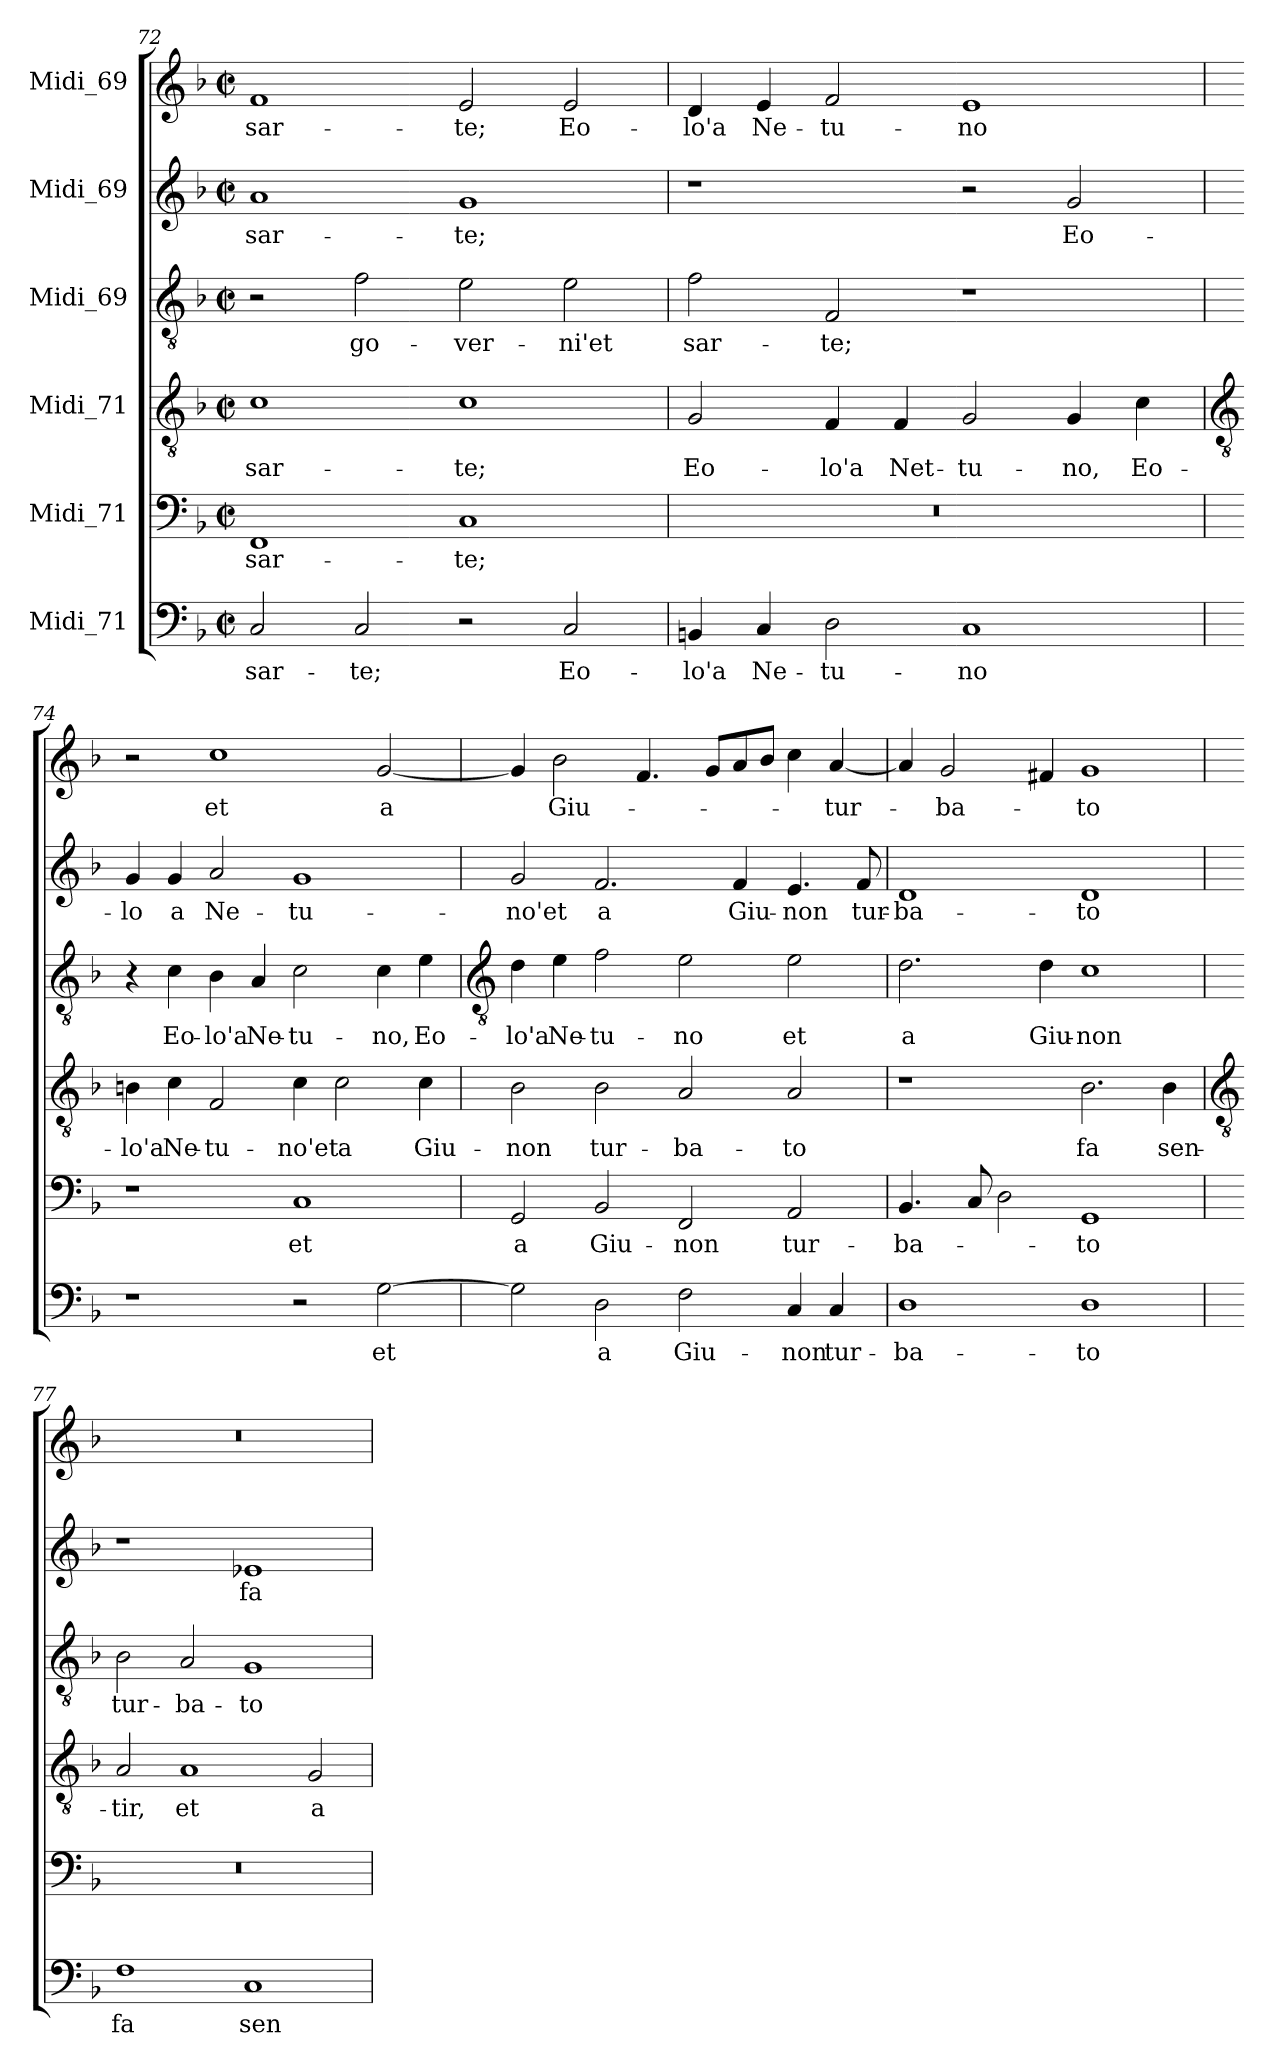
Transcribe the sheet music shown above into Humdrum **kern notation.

**kern	**text	**kern	**text	**kern	**text	**kern	**text	**kern	**text	**kern	**text
*part6	*part6	*part5	*part5	*part4	*part4	*part3	*part3	*part2	*part2	*part1	*part1
*staff6	*staff6	*staff5	*staff5	*staff4	*staff4	*staff3	*staff3	*staff2	*staff2	*staff1	*staff1
*I"Midi_71	*	*I"Midi_71	*	*I"Midi_71	*	*I"Midi_69	*	*I"Midi_69	*	*I"Midi_69	*
!!LO:LB:g=z
*clefF4	*	*clefF4	*	*clefGv2	*	*clefGv2	*	*clefG2	*	*clefG2	*
*k[b-]	*	*k[b-]	*	*k[b-]	*	*k[b-]	*	*k[b-]	*	*k[b-]	*
*F:	*	*F:	*	*F:	*	*F:	*	*F:	*	*F:	*
*M4/2	*	*M4/2	*	*M4/2	*	*M4/2	*	*M4/2	*	*M4/2	*
*met(c|)	*	*met(c|)	*	*met(c|)	*	*met(c|)	*	*met(c|)	*	*met(c|)	*
=72	=72	=72	=72	=72	=72	=72	=72	=72	=72	=72	=72
!	!LO:LY:b	!	!LO:LY:b	!	!LO:LY:b	!	!	!	!LO:LY:b	!	!LO:LY:b
2C	sar-	1FF	sar-	1c	sar-	2r	.	1a	sar-	1f	sar-
!	!LO:LY:b	!	!	!	!	!	!LO:LY:b	!	!	!	!
2C	-te;	.	.	.	.	2f	go-	.	.	.	.
!	!	!	!LO:LY:b	!	!LO:LY:b	!	!LO:LY:b	!	!LO:LY:b	!	!LO:LY:b
2r	.	1C	-te;	1c	-te;	2e	-ver-	1g	-te;	2e	-te;
!	!LO:LY:b	!	!	!	!	!	!LO:LY:b	!	!	!	!LO:LY:b
2C	Eo-	.	.	.	.	2e	-ni'et	.	.	2e	Eo-
=73	=73	=73	=73	=73	=73	=73	=73	=73	=73	=73	=73
!	!LO:LY:b	!	!	!	!LO:LY:b	!	!LO:LY:b	!	!	!	!LO:LY:b
4BBn	-lo'a	0r	.	2G	Eo-	2f	sar-	1r	.	4d	-lo'a
!	!LO:LY:b	!	!	!	!	!	!	!	!	!	!LO:LY:b
4C	Ne-	.	.	.	.	.	.	.	.	4e	Ne-
!	!LO:LY:b	!	!	!	!LO:LY:b	!	!LO:LY:b	!	!	!	!LO:LY:b
2D	-tu-	.	.	4F	-lo'a	2F	-te;	.	.	2f	-tu-
!	!	!	!	!	!LO:LY:b	!	!	!	!	!	!
.	.	.	.	4F	Net-	.	.	.	.	.	.
!	!LO:LY:b	!	!	!	!LO:LY:b	!	!	!	!	!	!LO:LY:b
1C	-no	.	.	2G	-tu-	1r	.	2r	.	1e	-no
!	!	!	!	!	!LO:LY:b	!	!	!	!LO:LY:b	!	!
.	.	.	.	4G	-no,	.	.	2g	Eo-	.	.
!	!	!	!	!	!LO:LY:b	!	!	!	!	!	!
.	.	.	.	4c	Eo-	.	.	.	.	.	.
!!LO:LB:g=z
=74	=74	=74	=74	=74	=74	=74	=74	=74	=74	=74	=74
*	*	*	*	*clefGv2	*	*	*	*	*	*	*
!	!	!	!	!	!LO:LY:b	!	!	!	!LO:LY:b	!	!
1r	.	1r	.	4Bn	-lo'a	4r	.	4g	-lo	2r	.
!	!	!	!	!	!LO:LY:b	!	!LO:LY:b	!	!LO:LY:b	!	!
.	.	.	.	4c	Ne-	4c	Eo-	4g	a	.	.
!	!	!	!	!	!LO:LY:b	!	!LO:LY:b	!	!LO:LY:b	!	!LO:LY:b
.	.	.	.	2F	-tu-	4B-	-lo'a	2a	Ne-	1cc	et
!	!	!	!	!	!	!	!LO:LY:b	!	!	!	!
.	.	.	.	.	.	4A	Ne-	.	.	.	.
!	!	!	!LO:LY:b	!	!LO:LY:b	!	!LO:LY:b	!	!LO:LY:b	!	!
2r	.	1C	et	4c	-no'et	2c	-tu-	1g	-tu-	.	.
!	!	!	!	!	!LO:LY:b	!	!	!	!	!	!
.	.	.	.	2c	a	.	.	.	.	.	.
!	!LO:LY:b	!	!	!	!	!	!LO:LY:b	!	!	!	!LO:LY:b
[2G	et	.	.	.	.	4c	-no,	.	.	[2g	a
!	!	!	!	!	!LO:LY:b	!	!LO:LY:b	!	!	!	!
.	.	.	.	4c	Giu-	4e	Eo-	.	.	.	.
!!LO:LB:g=z
=75	=75	=75	=75	=75	=75	=75	=75	=75	=75	=75	=75
*	*	*	*	*	*	*clefGv2	*	*	*	*	*
!	!	!	!LO:LY:b	!	!LO:LY:b	!	!LO:LY:b	!	!LO:LY:b	!	!
2G]	.	2GG	a	2B-	-non	4d	-lo'a	2g	-no'et	4g]	.
!	!	!	!	!	!	!	!LO:LY:b	!	!	!	!LO:LY:b
.	.	.	.	.	.	4e	Ne-	.	.	2b-	Giu-
!	!LO:LY:b	!	!LO:LY:b	!	!LO:LY:b	!	!LO:LY:b	!	!LO:LY:b	!	!
2D	a	2BB-	Giu-	2B-	tur-	2f	-tu-	2.f	a	.	.
.	.	.	.	.	.	.	.	.	.	4.f	.
!	!LO:LY:b	!	!LO:LY:b	!	!LO:LY:b	!	!LO:LY:b	!	!	!	!
2F	Giu-	2FF	-non	2A	-ba-	2e	-no	.	.	.	.
.	.	.	.	.	.	.	.	.	.	8gL	.
!	!	!	!	!	!	!	!	!	!LO:LY:b	!	!
.	.	.	.	.	.	.	.	4f	Giu-	8a	.
.	.	.	.	.	.	.	.	.	.	8b-J	.
!	!LO:LY:b	!	!LO:LY:b	!	!LO:LY:b	!	!LO:LY:b	!	!LO:LY:b	!	!
4C	-non	2AA	tur-	2A	-to	2e	et	4.e	-non	4cc	.
!	!LO:LY:b	!	!	!	!	!	!	!	!	!	!LO:LY:b
4C	tur-	.	.	.	.	.	.	.	.	[4a	-tur-
!	!	!	!	!	!	!	!	!	!LO:LY:b	!	!
.	.	.	.	.	.	.	.	8f	tur-	.	.
=76	=76	=76	=76	=76	=76	=76	=76	=76	=76	=76	=76
!	!LO:LY:b	!	!LO:LY:b	!	!	!	!LO:LY:b	!	!LO:LY:b	!	!
1D	-ba-	4.BB-	-ba-	1r	.	2.d	a	1d	-ba-	4a]	.
!	!	!	!	!	!	!	!	!	!	!	!LO:LY:b
.	.	.	.	.	.	.	.	.	.	2g	-ba-
.	.	8C	.	.	.	.	.	.	.	.	.
.	.	2D	.	.	.	.	.	.	.	.	.
!	!	!	!	!	!	!	!LO:LY:b	!	!	!	!
.	.	.	.	.	.	4d	Giu-	.	.	4f#X	.
!	!LO:LY:b	!	!LO:LY:b	!	!LO:LY:b	!	!LO:LY:b	!	!LO:LY:b	!	!LO:LY:b
1D	-to	1GG	-to	2.B-	fa	1c	-non	1d	-to	1g	-to
!	!	!	!	!	!LO:LY:b	!	!	!	!	!	!
.	.	.	.	4B-	sen-	.	.	.	.	.	.
!!LO:LB:g=z
=77	=77	=77	=77	=77	=77	=77	=77	=77	=77	=77	=77
*	*	*	*	*clefGv2	*	*	*	*	*	*	*
!	!LO:LY:b	!	!	!	!LO:LY:b	!	!LO:LY:b	!	!	!	!
1F	fa	0r	.	2A	-tir,	2B-	tur-	1r	.	0r	.
!	!	!	!	!	!LO:LY:b	!	!LO:LY:b	!	!	!	!
.	.	.	.	1A	et	2A	-ba-	.	.	.	.
!	!LO:LY:b	!	!	!	!	!	!LO:LY:b	!	!LO:LY:b	!	!
1C	sen-	.	.	.	.	1G	-to	1e-X	fa	.	.
!	!	!	!	!	!LO:LY:b	!	!	!	!	!	!
.	.	.	.	2G	a	.	.	.	.	.	.
=	=	=	=	=	=	=	=	=	=	=	=
*-	*-	*-	*-	*-	*-	*-	*-	*-	*-	*-	*-
